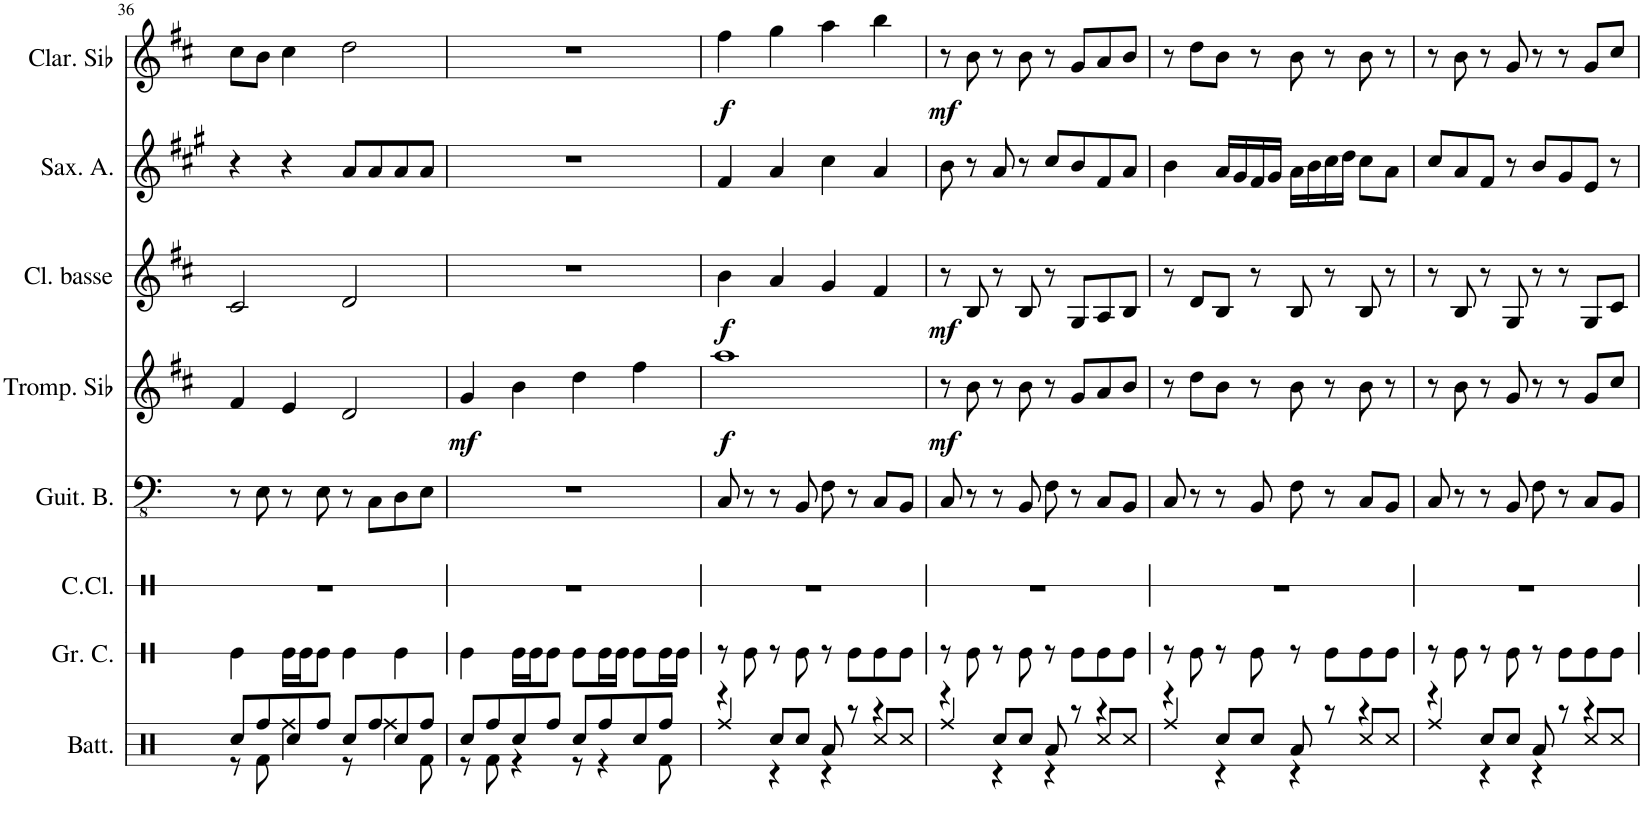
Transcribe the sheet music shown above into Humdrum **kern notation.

**kern	**kern	**kern	**kern	**kern	**dynam	**kern	**dynam	**kern	**kern	**dynam
*part8	*part7	*part6	*part5	*part4	*part4	*part3	*part3	*part2	*part1	*part1
*staff8	*staff7	*staff6	*staff5	*staff4	*staff4	*staff3	*staff3	*staff2	*staff1	*staff1
*I"Batterie	*I"Grosse caisse	*I"Caisse claire	*I"Guitare basse	*I"Trompette en Sib	*	*I"Clarinette Basse	*	*I"Saxophone Alto	*I"Clarinette en Sib	*
*I'Batt.	*I'Gr. C.	*I'C.Cl.	*I'Guit. B.	*I'Tromp. Sib	*	*I'Cl. basse	*	*I'Sax. A.	*I'Clar. Sib	*
!!LO:PB:g=z
*clefX	*clefX	*clefX	*clefFv4	*clefG2	*	*clefG2	*	*clefG2	*clefG2	*
*	*	*	*	*Trd1c2	*	*Trd8c14	*	*Trd5c9	*Trd1c2	*
*k[]	*k[]	*k[]	*k[]	*k[f#c#]	*	*k[f#c#]	*	*k[f#c#g#]	*k[f#c#]	*
*M4/4	*M4/4	*M4/4	*M4/4	*M4/4	*	*M4/4	*	*M4/4	*M4/4	*
=36	=36	=36	=36	=36	=36	=36	=36	=36	=36	=36
*^	*	*	*	*	*	*	*	*	*	*
8Rcc/L	8r	4Re\	1r	8r	4f#/	.	2c#/	.	4r	8cc#\L	.
8Rff/	8Rf\	.	.	8EE\	.	.	.	.	.	8b\J	.
8Rcc/	4Rff\	16Re\LL	.	8r	4e/	.	.	.	4r	4cc#\	.
.	.	16Re\J	.	.	.	.	.	.	.	.	.
8Rff/J	.	8Re\J	.	8EE\	.	.	.	.	.	.	.
8Rcc/L	8r	4Re\	.	8r	2d/	.	2d/	.	8a/L	2dd\	.
8Rff/	4Rff\	.	.	8CC\L	.	.	.	.	8a/	.	.
8Rcc/	.	4Re\	.	8DD\	.	.	.	.	8a/	.	.
8Rff/J	8Rf\	.	.	8EE\J	.	.	.	.	8a/J	.	.
=37	=37	=37	=37	=37	=37	=37	=37	=37	=37	=37	=37
!	!	!	!	!	!	!LO:DY:b	!	!	!	!	!
8Rcc/L	8r	4Re\	1r	1r	4g/	mf	1r	.	1r	1r	.
8Rff/	8Rf\	.	.	.	.	.	.	.	.	.	.
8Rcc/	4r	16Re\LL	.	.	4b\	.	.	.	.	.	.
.	.	16Re\J	.	.	.	.	.	.	.	.	.
8Rff/J	.	8Re\J	.	.	.	.	.	.	.	.	.
8Rcc/L	8r	8Re\L	.	.	4dd\	.	.	.	.	.	.
8Rff/	4r	16Re\L	.	.	.	.	.	.	.	.	.
.	.	16Re\JJ	.	.	.	.	.	.	.	.	.
8Rcc/	.	8Re\L	.	.	4ff#\	.	.	.	.	.	.
8Rff/J	8Rf\	16Re\L	.	.	.	.	.	.	.	.	.
.	.	16Re\JJ	.	.	.	.	.	.	.	.	.
=38	=38	=38	=38	=38	=38	=38	=38	=38	=38	=38	=38
!	!	!	!	!	!	!LO:DY:b	!	!LO:DY:b	!	!	!LO:DY:b
4r	4Rff/	8r	1r	8CC/	1aa	f	4b\	f	4f#/	4ff#\	f
.	.	8Re\	.	8r	.	.	.	.	.	.	.
8Rcc/L	4r	8r	.	8r	.	.	4a/	.	4a/	4gg\	.
8Rcc/J	.	8Re\	.	8BBB/	.	.	.	.	.	.	.
8Ra/	4r	8r	.	8FF\	.	.	4g/	.	4cc#\	4aa\	.
8r	.	8Re\L	.	8r	.	.	.	.	.	.	.
4r	8Rcc/L	8Re\	.	8CC/L	.	.	4f#/	.	4a/	4bb\	.
.	8Rcc/J	8Re\J	.	8BBB/J	.	.	.	.	.	.	.
=39	=39	=39	=39	=39	=39	=39	=39	=39	=39	=39	=39
!	!	!	!	!	!	!LO:DY:b	!	!LO:DY:b	!	!	!LO:DY:b
4r	4Rff/	8r	1r	8CC/	8r	mf	8r	mf	8b\	8r	mf
.	.	8Re\	.	8r	8b\	.	8B/	.	8r	8b\	.
8Rcc/L	4r	8r	.	8r	8r	.	8r	.	8a/	8r	.
8Rcc/J	.	8Re\	.	8BBB/	8b\	.	8B/	.	8r	8b\	.
8Ra/	4r	8r	.	8FF\	8r	.	8r	.	8cc#/L	8r	.
8r	.	8Re\L	.	8r	8g/L	.	8G/L	.	8b/	8g/L	.
4r	8Rcc/L	8Re\	.	8CC/L	8a/	.	8A/	.	8f#/	8a/	.
.	8Rcc/J	8Re\J	.	8BBB/J	8b/J	.	8B/J	.	8a/J	8b/J	.
=40	=40	=40	=40	=40	=40	=40	=40	=40	=40	=40	=40
4r	4Rff/	8r	1r	8CC/	8r	.	8r	.	4b\	8r	.
.	.	8Re\	.	8r	8dd\L	.	8d/L	.	.	8dd\L	.
8Rcc/L	4r	8r	.	8r	8b\J	.	8B/J	.	16a/LL	8b\J	.
.	.	.	.	.	.	.	.	.	16g#/	.	.
8Rcc/J	.	8Re\	.	8BBB/	8r	.	8r	.	16f#/	8r	.
.	.	.	.	.	.	.	.	.	16g#/JJ	.	.
8Ra/	4r	8r	.	8FF\	8b\	.	8B/	.	16a\LL	8b\	.
.	.	.	.	.	.	.	.	.	16b\	.	.
8r	.	8Re\L	.	8r	8r	.	8r	.	16cc#\	8r	.
.	.	.	.	.	.	.	.	.	16dd\JJ	.	.
4r	8Rcc/L	8Re\	.	8CC/L	8b\	.	8B/	.	8cc#\L	8b\	.
.	8Rcc/J	8Re\J	.	8BBB/J	8r	.	8r	.	8a\J	8r	.
=41	=41	=41	=41	=41	=41	=41	=41	=41	=41	=41	=41
4r	4Rff/	8r	1r	8CC/	8r	.	8r	.	8cc#/L	8r	.
.	.	8Re\	.	8r	8b\	.	8B/	.	8a/	8b\	.
8Rcc/L	4r	8r	.	8r	8r	.	8r	.	8f#/J	8r	.
8Rcc/J	.	8Re\	.	8BBB/	8g/	.	8G/	.	8r	8g/	.
8Ra/	4r	8r	.	8FF\	8r	.	8r	.	8b/L	8r	.
8r	.	8Re\L	.	8r	8r	.	8r	.	8g#/	8r	.
4r	8Rcc/L	8Re\	.	8CC/L	8g/L	.	8G/L	.	8e/J	8g/L	.
.	8Rcc/J	8Re\J	.	8BBB/J	8cc#/J	.	8c#/J	.	8r	8cc#/J	.
*v	*v	*	*	*	*	*	*	*	*	*	*
=	=	=	=	=	=	=	=	=	=	=
*-	*-	*-	*-	*-	*-	*-	*-	*-	*-	*-
